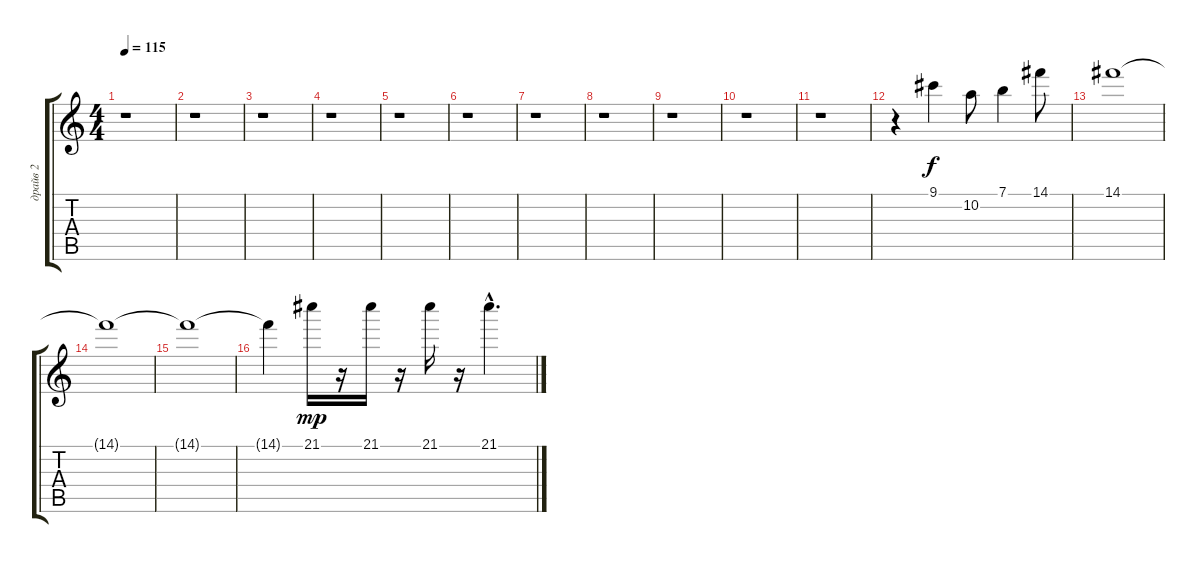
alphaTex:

\track ("драйв 2" "драйв 2") {instrument electricguitarclean}
\staff {score tabs}
\tuning (E4 B3 G3 D3 A2 E2) {hide}
\ts (4 4)
\tempo 115
\clef g2
\ks c
r.1{dy f} |
r.1 |
r.1 |
r.1 |
r.1 |
r.1 |
r.1 |
r.1 |
r.1 |
r.1 |
r.1 |
r.4 9.1.4 10.2.8 7.1.4 14.1.8 |
14.1.1 |
14.1{t}.1 |
14.1{t}.1 |
14.1{t}.4 21.1.16{dy mp} r.16 21.1.16 r.16 21.1.16 r.16 21.1{hac}.4{d}
